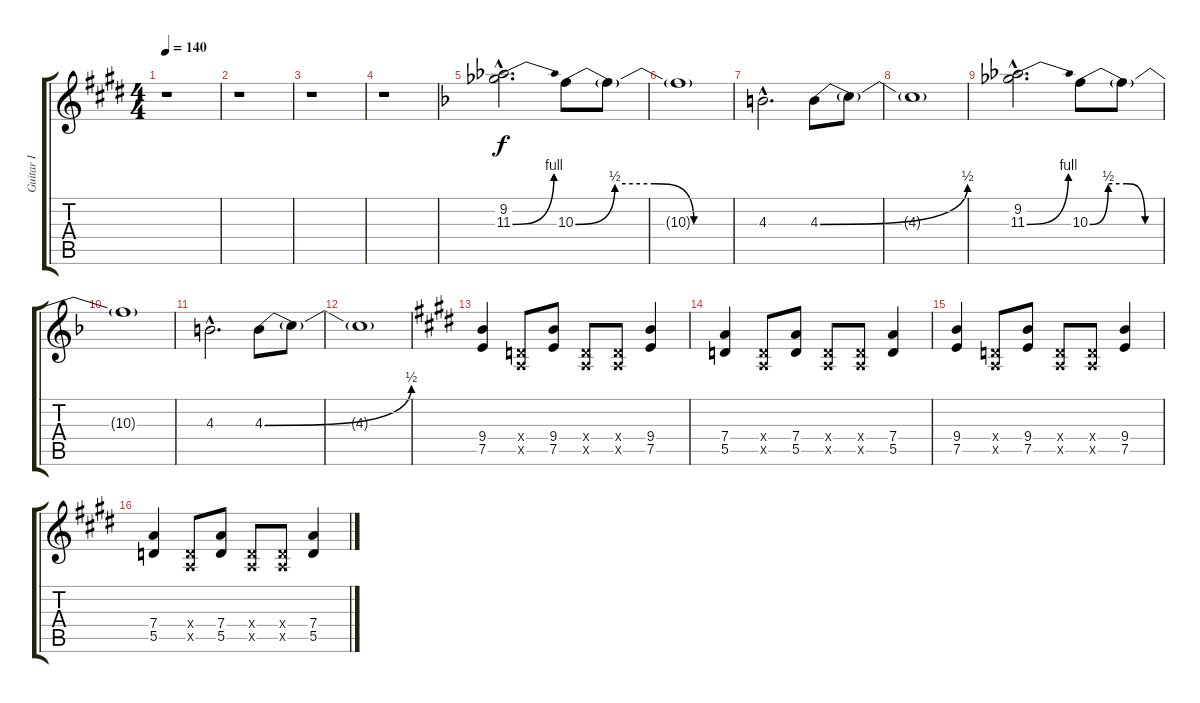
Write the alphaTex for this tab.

\track ("Guitar I" "Guitar I") {instrument overdrivenguitar}
\staff {score tabs}
\tuning (E4 B3 G3 D3 A2 E2) {hide}
\ts (4 4)
\tempo 140
\clef g2
\ks e
r.1{dy f} |
r.1 |
r.1 |
r.1 |
\ks f
(9.2{hac} 11.3{be (bend 0 0 60 4) hac}).2{d} 10.3{be (custom 0 0 15 2 30 2 45 0 60 0)}.8 10.3{t}.8 |
10.3{t}.1 |
4.3{hac}.2{d} 4.3{be (bend 0 0 60 2)}.8 4.3{t}.8 |
4.3{t}.1 |
(9.2{hac} 11.3{be (bend 0 0 60 4) hac}).2{d} 10.3{be (custom 0 0 15 2 30 2 45 0 60 0)}.8 10.3{t}.8 |
10.3{t}.1 |
4.3{hac}.2{d} 4.3{be (bend 0 0 60 2)}.8 4.3{t}.8 |
4.3{t}.1 |
\ks e
(9.4 7.5).4 (0.4{x} 0.5{x}).8 (9.4 7.5).8 (0.4{x} 0.5{x}).8 (0.4{x} 0.5{x}).8 (9.4 7.5).4 |
(7.4 5.5).4 (0.4{x} 0.5{x}).8 (7.4 5.5).8 (0.4{x} 0.5{x}).8 (0.4{x} 0.5{x}).8 (7.4 5.5).4 |
(9.4 7.5).4 (0.4{x} 0.5{x}).8 (9.4 7.5).8 (0.4{x} 0.5{x}).8 (0.4{x} 0.5{x}).8 (9.4 7.5).4 |
(7.4 5.5).4 (0.4{x} 0.5{x}).8 (7.4 5.5).8 (0.4{x} 0.5{x}).8 (0.4{x} 0.5{x}).8 (7.4 5.5).4
